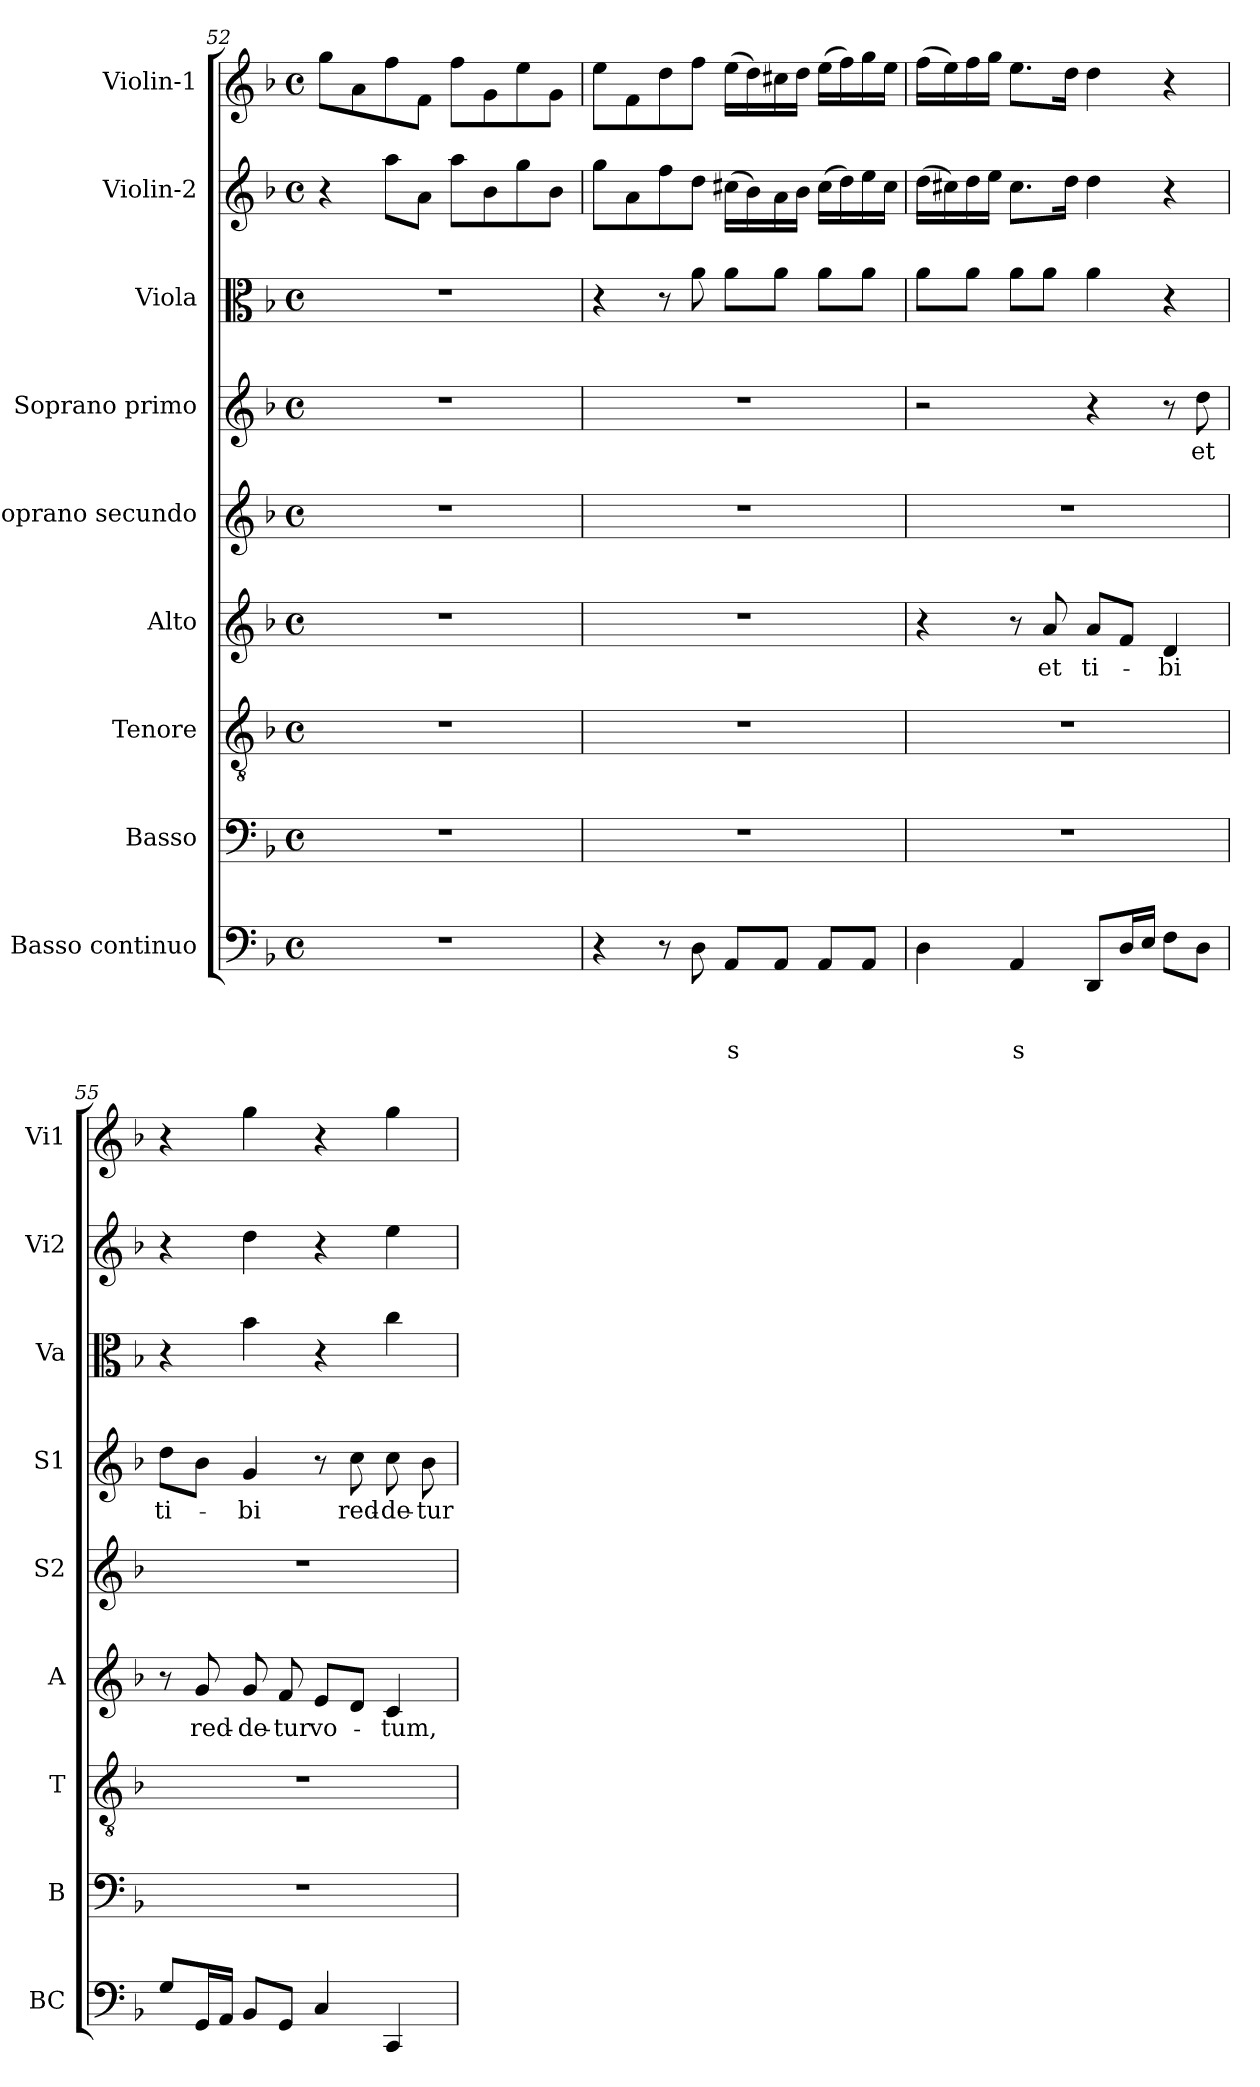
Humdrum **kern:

**kern	**text	**text	**text	**kern	**kern	**kern	**text	**kern	**kern	**text	**kern	**kern	**kern
*part9	*part9	*part9	*part9	*part8	*part7	*part6	*part6	*part5	*part4	*part4	*part3	*part2	*part1
*staff9	*staff9	*staff9	*staff9	*staff8	*staff7	*staff6	*staff6	*staff5	*staff4	*staff4	*staff3	*staff2	*staff1
*I"Basso continuo	*	*	*	*I"Basso	*I"Tenore	*I"Alto	*	*I"Soprano secundo	*I"Soprano primo	*	*I"Viola	*I"Violin-2	*I"Violin-1
*I'BC	*	*	*	*I'B	*I'T	*I'A	*	*I'S2	*I'S1	*	*I'Va	*I'Vi2	*I'Vi1
!!LO:LB:g=z
*clefF4	*	*	*	*clefF4	*clefGv2	*clefG2	*	*clefG2	*clefG2	*	*clefC3	*clefG2	*clefG2
*k[b-]	*	*	*	*k[b-]	*k[b-]	*k[b-]	*	*k[b-]	*k[b-]	*	*k[b-]	*k[b-]	*k[b-]
*F:	*	*	*	*F:	*F:	*F:	*	*F:	*F:	*	*F:	*F:	*F:
*M4/4	*	*	*	*M4/4	*M4/4	*M4/4	*	*M4/4	*M4/4	*	*M4/4	*M4/4	*M4/4
*met(c)	*	*	*	*met(c)	*met(c)	*met(c)	*	*met(c)	*met(c)	*	*met(c)	*met(c)	*met(c)
=52	=52	=52	=52	=52	=52	=52	=52	=52	=52	=52	=52	=52	=52
1r	.	.	.	1r	1r	1r	.	1r	1r	.	1r	4r	8gg\L
.	.	.	.	.	.	.	.	.	.	.	.	.	8a\
.	.	.	.	.	.	.	.	.	.	.	.	8aa\L	8ff\
.	.	.	.	.	.	.	.	.	.	.	.	8a\J	8f\J
.	.	.	.	.	.	.	.	.	.	.	.	8aa\L	8ff\L
.	.	.	.	.	.	.	.	.	.	.	.	8b-\	8g\
.	.	.	.	.	.	.	.	.	.	.	.	8gg\	8ee\
.	.	.	.	.	.	.	.	.	.	.	.	8b-\J	8g\J
=53	=53	=53	=53	=53	=53	=53	=53	=53	=53	=53	=53	=53	=53
4r	.	.	.	1r	1r	1r	.	1r	1r	.	4r	8gg\L	8ee\L
.	.	.	.	.	.	.	.	.	.	.	.	8a\	8f\
8r	.	.	.	.	.	.	.	.	.	.	8r	8ff\	8dd\
8D\	.	.	.	.	.	.	.	.	.	.	8a\	8dd\J	8ff\J
!	!	!	!LO:LY:b	!	!	!	!	!	!	!	!	!	!
8AA/L	.	.	s	.	.	.	.	.	.	.	8a\L	(>16cc#X\LL	(>16ee\LL
.	.	.	.	.	.	.	.	.	.	.	.	16b-\)	16dd\)
8AA/J	.	.	.	.	.	.	.	.	.	.	8a\J	16a\	16cc#X\
.	.	.	.	.	.	.	.	.	.	.	.	16b-\JJ	16dd\JJ
8AA/L	.	.	.	.	.	.	.	.	.	.	8a\L	(>16cc#\LL	(>16ee\LL
.	.	.	.	.	.	.	.	.	.	.	.	16dd\)	16ff\)
8AA/J	.	.	.	.	.	.	.	.	.	.	8a\J	16ee\	16gg\
.	.	.	.	.	.	.	.	.	.	.	.	16cc#\JJ	16ee\JJ
=54	=54	=54	=54	=54	=54	=54	=54	=54	=54	=54	=54	=54	=54
4D\	.	.	.	1r	1r	4r	.	1r	2r	.	8a\L	(>16dd\LL	(>16ff\LL
.	.	.	.	.	.	.	.	.	.	.	.	16cc#X\)	16ee\)
.	.	.	.	.	.	.	.	.	.	.	8a\J	16dd\	16ff\
.	.	.	.	.	.	.	.	.	.	.	.	16ee\JJ	16gg\JJ
!	!	!	!LO:LY:b	!	!	!	!	!	!	!	!	!	!
4AA/	.	.	s	.	.	8r	.	.	.	.	8a\L	8.cc#\L	8.ee\L
!	!	!	!	!	!	!	!LO:LY:b	!	!	!	!	!	!
.	.	.	.	.	.	8a/	et	.	.	.	8a\J	.	.
.	.	.	.	.	.	.	.	.	.	.	.	16dd\Jk	16dd\Jk
!	!	!	!	!	!	!	!LO:LY:b	!	!	!	!	!	!
8DD/L	.	.	.	.	.	8a/L	ti-	.	4r	.	4a\	4dd\	4dd\
16D/L	.	.	.	.	.	8f/J	.	.	.	.	.	.	.
16E/JJ	.	.	.	.	.	.	.	.	.	.	.	.	.
!	!	!	!	!	!	!	!LO:LY:b	!	!	!	!	!	!
8F\L	.	.	.	.	.	4d/	-bi	.	8r	.	4r	4r	4r
!	!	!	!	!	!	!	!	!	!	!LO:LY:b	!	!	!
8D\J	.	.	.	.	.	.	.	.	8dd\	et	.	.	.
=55	=55	=55	=55	=55	=55	=55	=55	=55	=55	=55	=55	=55	=55
!	!	!	!	!	!	!	!	!	!	!LO:LY:b	!	!	!
8G/L	.	.	.	1r	1r	8r	.	1r	8dd\L	ti-	4r	4r	4r
!	!	!	!	!	!	!	!LO:LY:b	!	!	!	!	!	!
16GG/L	.	.	.	.	.	8g/	red-	.	8b-\J	.	.	.	.
16AA/JJ	.	.	.	.	.	.	.	.	.	.	.	.	.
!	!	!	!	!	!	!	!LO:LY:b	!	!	!LO:LY:b	!	!	!
8BB-/L	.	.	.	.	.	8g/	-de-	.	4g/	-bi	4b-\	4dd\	4gg\
!	!	!	!	!	!	!	!LO:LY:b	!	!	!	!	!	!
8GG/J	.	.	.	.	.	8f/	-tur	.	.	.	.	.	.
!	!	!	!	!	!	!	!LO:LY:b	!	!	!	!	!	!
4C/	.	.	.	.	.	8e/L	vo-	.	8r	.	4r	4r	4r
!	!	!	!	!	!	!	!	!	!	!LO:LY:b	!	!	!
.	.	.	.	.	.	8d/J	.	.	8cc\	red-	.	.	.
!	!	!	!	!	!	!	!LO:LY:b	!	!	!LO:LY:b	!	!	!
4CC/	.	.	.	.	.	4c/	-tum,	.	8cc\	-de-	4cc\	4ee\	4gg\
!	!	!	!	!	!	!	!	!	!	!LO:LY:b	!	!	!
.	.	.	.	.	.	.	.	.	8b-\	-tur	.	.	.
=	=	=	=	=	=	=	=	=	=	=	=	=	=
*-	*-	*-	*-	*-	*-	*-	*-	*-	*-	*-	*-	*-	*-
